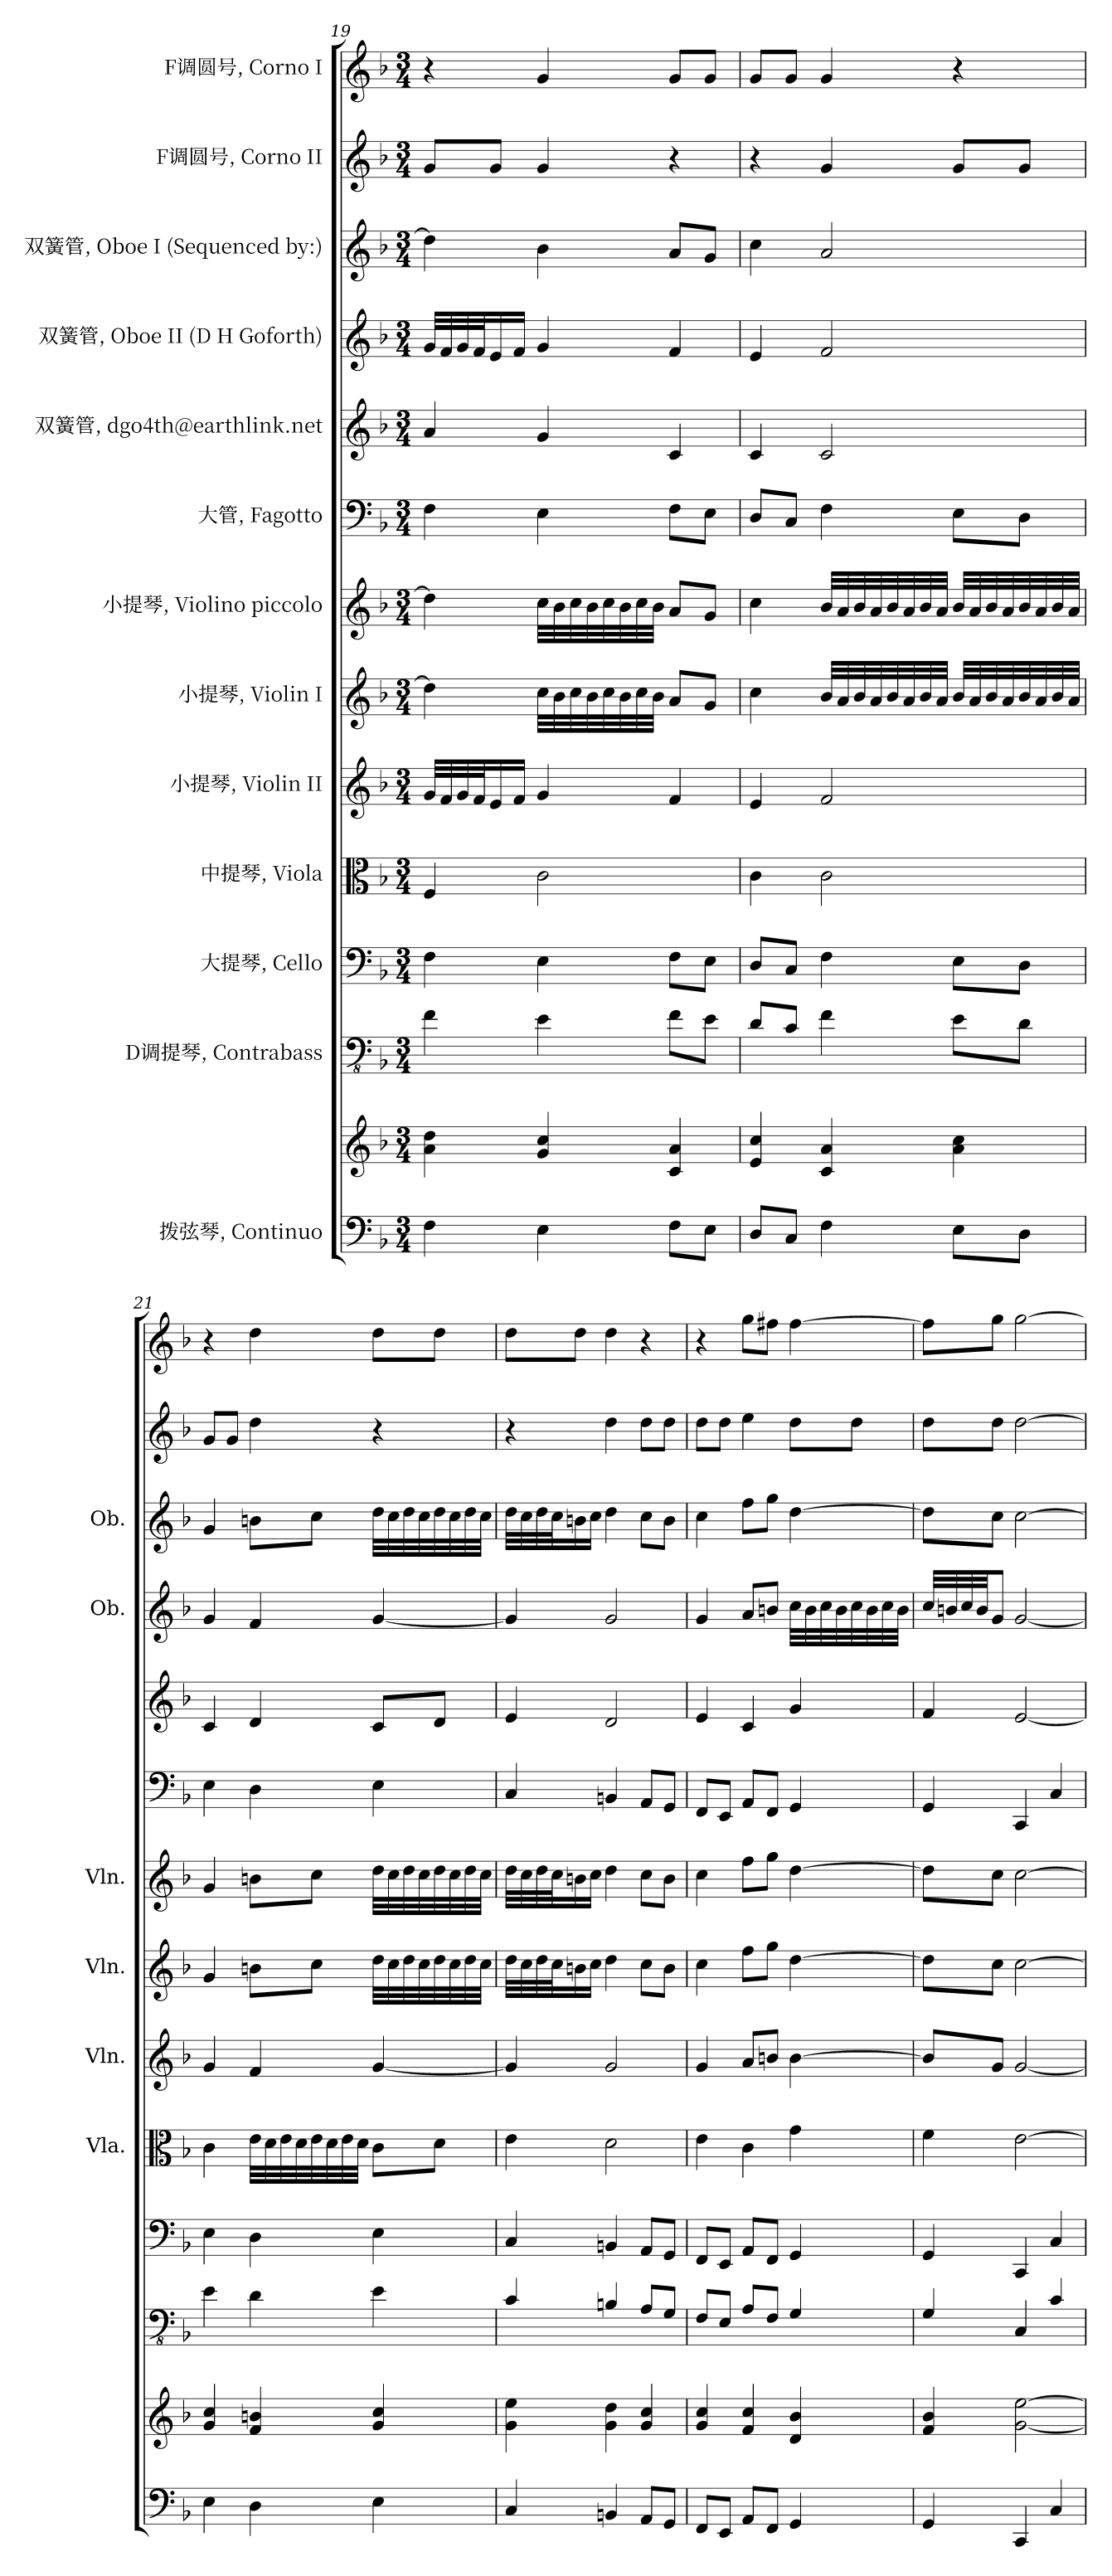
**kern	**kern	**kern	**kern	**kern	**kern	**kern	**kern	**kern	**kern	**kern	**kern	**kern	**kern
*part13	*part13	*part12	*part11	*part10	*part9	*part8	*part7	*part6	*part5	*part4	*part3	*part2	*part1
*staff14	*staff13	*staff12	*staff11	*staff10	*staff9	*staff8	*staff7	*staff6	*staff5	*staff4	*staff3	*staff2	*staff1
*I"拨弦琴, Continuo	*	*I"D调提琴, Contrabass	*I"大提琴, Cello	*I"中提琴, Viola	*I"小提琴, Violin II	*I"小提琴, Violin I	*I"小提琴, Violino piccolo	*I"大管, Fagotto	*I"双簧管, dgo4th@earthlink.net	*I"双簧管, Oboe II (D H Goforth)	*I"双簧管, Oboe I (Sequenced by:)	*I"F调圆号, Corno II	*I"F调圆号, Corno I
*	*	*	*	*I'Vla.	*I'Vln.	*I'Vln.	*I'Vln.	*	*	*I'Ob.	*I'Ob.	*	*
!!LO:PB:g=z
*clefF4	*clefG2	*clefFv4	*clefF4	*clefC3	*clefG2	*clefG2	*clefG2	*clefF4	*clefG2	*clefG2	*clefG2	*clefG2	*clefG2
*	*	*ITrd7c12	*	*	*	*	*	*	*	*	*	*ITrd4c7	*ITrd4c7
*k[b-]	*k[b-]	*k[b-]	*k[b-]	*k[b-]	*k[b-]	*k[b-]	*k[b-]	*k[b-]	*k[b-]	*k[b-]	*k[b-]	*k[b-e-]	*k[b-e-]
*M3/4	*M3/4	*M3/4	*M3/4	*M3/4	*M3/4	*M3/4	*M3/4	*M3/4	*M3/4	*M3/4	*M3/4	*M3/4	*M3/4
=19	=19	=19	=19	=19	=19	=19	=19	=19	=19	=19	=19	=19	=19
4F\	4a\ 4dd\	4FF\	4F\	4F/	32g/LLL	4dd\]	4dd\]	4F\	4a/	32g/LLL	4dd\]	8c/L	4r
.	.	.	.	.	32f/	.	.	.	.	32f/	.	.	.
.	.	.	.	.	32g/	.	.	.	.	32g/	.	.	.
.	.	.	.	.	32f/J	.	.	.	.	32f/J	.	.	.
.	.	.	.	.	16e/	.	.	.	.	16e/	.	8c/J	.
.	.	.	.	.	16f/JJ	.	.	.	.	16f/JJ	.	.	.
4E\	4g/ 4cc/	4EE\	4E\	2c\	4g/	32cc\LLL	32cc\LLL	4E\	4g/	4g/	4b-\	4c/	4c/
.	.	.	.	.	.	32b-\	32b-\	.	.	.	.	.	.
.	.	.	.	.	.	32cc\	32cc\	.	.	.	.	.	.
.	.	.	.	.	.	32b-\	32b-\	.	.	.	.	.	.
.	.	.	.	.	.	32cc\	32cc\	.	.	.	.	.	.
.	.	.	.	.	.	32b-\	32b-\	.	.	.	.	.	.
.	.	.	.	.	.	32cc\	32cc\	.	.	.	.	.	.
.	.	.	.	.	.	32b-\JJJ	32b-\JJJ	.	.	.	.	.	.
8F\L	4c/ 4a/	8FF\L	8F\L	.	4f/	8a/L	8a/L	8F\L	4c/	4f/	8a/L	4r	8c/L
8E\J	.	8EE\J	8E\J	.	.	8g/J	8g/J	8E\J	.	.	8g/J	.	8c/J
=20	=20	=20	=20	=20	=20	=20	=20	=20	=20	=20	=20	=20	=20
8D/L	4e/ 4cc/	8DD/L	8D/L	4c\	4e/	4cc\	4cc\	8D/L	4c/	4e/	4cc\	4r	8c/L
8C/J	.	8CC/J	8C/J	.	.	.	.	8C/J	.	.	.	.	8c/J
4F\	4c/ 4a/	4FF\	4F\	2c\	2f/	32b-/LLL	32b-/LLL	4F\	2c/	2f/	2a/	4c/	4c/
.	.	.	.	.	.	32a/	32a/	.	.	.	.	.	.
.	.	.	.	.	.	32b-/	32b-/	.	.	.	.	.	.
.	.	.	.	.	.	32a/	32a/	.	.	.	.	.	.
.	.	.	.	.	.	32b-/	32b-/	.	.	.	.	.	.
.	.	.	.	.	.	32a/	32a/	.	.	.	.	.	.
.	.	.	.	.	.	32b-/	32b-/	.	.	.	.	.	.
.	.	.	.	.	.	32a/JJJ	32a/JJJ	.	.	.	.	.	.
8E\L	4a\ 4cc\	8EE\L	8E\L	.	.	32b-/LLL	32b-/LLL	8E\L	.	.	.	8c/L	4r
.	.	.	.	.	.	32a/	32a/	.	.	.	.	.	.
.	.	.	.	.	.	32b-/	32b-/	.	.	.	.	.	.
.	.	.	.	.	.	32a/	32a/	.	.	.	.	.	.
8D\J	.	8DD\J	8D\J	.	.	32b-/	32b-/	8D\J	.	.	.	8c/J	.
.	.	.	.	.	.	32a/	32a/	.	.	.	.	.	.
.	.	.	.	.	.	32b-/	32b-/	.	.	.	.	.	.
.	.	.	.	.	.	32a/JJJ	32a/JJJ	.	.	.	.	.	.
!!LO:PB:g=z
=21	=21	=21	=21	=21	=21	=21	=21	=21	=21	=21	=21	=21	=21
4E\	4g/ 4cc/	4EE\	4E\	4c\	4g/	4g/	4g/	4E\	4c/	4g/	4g/	8c/L	4r
.	.	.	.	.	.	.	.	.	.	.	.	8c/J	.
4D\	4f/ 4bn/	4DD\	4D\	32e\LLL	4f/	8bn\L	8bn\L	4D\	4d/	4f/	8bn\L	4g\	4g\
.	.	.	.	32d\	.	.	.	.	.	.	.	.	.
.	.	.	.	32e\	.	.	.	.	.	.	.	.	.
.	.	.	.	32d\	.	.	.	.	.	.	.	.	.
.	.	.	.	32e\	.	8cc\J	8cc\J	.	.	.	8cc\J	.	.
.	.	.	.	32d\	.	.	.	.	.	.	.	.	.
.	.	.	.	32e\	.	.	.	.	.	.	.	.	.
.	.	.	.	32d\JJJ	.	.	.	.	.	.	.	.	.
4E\	4g/ 4cc/	4EE\	4E\	8c\L	[4g/	32dd\LLL	32dd\LLL	4E\	8c/L	[4g/	32dd\LLL	4r	8g\L
.	.	.	.	.	.	32cc\	32cc\	.	.	.	32cc\	.	.
.	.	.	.	.	.	32dd\	32dd\	.	.	.	32dd\	.	.
.	.	.	.	.	.	32cc\	32cc\	.	.	.	32cc\	.	.
.	.	.	.	8d\J	.	32dd\	32dd\	.	8d/J	.	32dd\	.	8g\J
.	.	.	.	.	.	32cc\	32cc\	.	.	.	32cc\	.	.
.	.	.	.	.	.	32dd\	32dd\	.	.	.	32dd\	.	.
.	.	.	.	.	.	32cc\JJJ	32cc\JJJ	.	.	.	32cc\JJJ	.	.
=22	=22	=22	=22	=22	=22	=22	=22	=22	=22	=22	=22	=22	=22
4C/	4g\ 4ee\	4CC/	4C/	4e\	4g/]	32dd\LLL	32dd\LLL	4C/	4e/	4g/]	32dd\LLL	4r	8g\L
.	.	.	.	.	.	32cc\	32cc\	.	.	.	32cc\	.	.
.	.	.	.	.	.	32dd\	32dd\	.	.	.	32dd\	.	.
.	.	.	.	.	.	32cc\J	32cc\J	.	.	.	32cc\J	.	.
.	.	.	.	.	.	16bn\	16bn\	.	.	.	16bn\	.	8g\J
.	.	.	.	.	.	16cc\JJ	16cc\JJ	.	.	.	16cc\JJ	.	.
4BBn/	4g\ 4dd\	4BBBn/	4BBn/	2d\	2g/	4dd\	4dd\	4BBn/	2d/	2g/	4dd\	4g\	4g\
8AA/L	4g/ 4cc/	8AAA/L	8AA/L	.	.	8cc\L	8cc\L	8AA/L	.	.	8cc\L	8g\L	4r
8GG/J	.	8GGG/J	8GG/J	.	.	8b\J	8b\J	8GG/J	.	.	8b\J	8g\J	.
=23	=23	=23	=23	=23	=23	=23	=23	=23	=23	=23	=23	=23	=23
8FF/L	4g/ 4cc/	8FFF/L	8FF/L	4e\	4g/	4cc\	4cc\	8FF/L	4e/	4g/	4cc\	8g\L	4r
8EE/J	.	8EEE/J	8EE/J	.	.	.	.	8EE/J	.	.	.	8g\J	.
8AA/L	4f/ 4cc/	8AAA/L	8AA/L	4c\	8a/L	8ff\L	8ff\L	8AA/L	4c/	8a/L	8ff\L	4a\	8cc\L
8FF/J	.	8FFF/J	8FF/J	.	8bn/J	8gg\J	8gg\J	8FF/J	.	8bn/J	8gg\J	.	8bn\J
4GG/	4d/ 4b-/	4GGG/	4GG/	4g\	[4b\	[4dd\	[4dd\	4GG/	4g/	32cc\LLL	[4dd\	8g\L	[4b\
.	.	.	.	.	.	.	.	.	.	32b\	.	.	.
.	.	.	.	.	.	.	.	.	.	32cc\	.	.	.
.	.	.	.	.	.	.	.	.	.	32b\	.	.	.
.	.	.	.	.	.	.	.	.	.	32cc\	.	8g\J	.
.	.	.	.	.	.	.	.	.	.	32b\	.	.	.
.	.	.	.	.	.	.	.	.	.	32cc\	.	.	.
.	.	.	.	.	.	.	.	.	.	32b\JJJ	.	.	.
!!LO:PB:g=z
=24	=24	=24	=24	=24	=24	=24	=24	=24	=24	=24	=24	=24	=24
4GG/	4f/ 4b-/	4GGG/	4GG/	4f\	8b/L]	8dd\L]	8dd\L]	4GG/	4f/	32cc/LLL	8dd\L]	8g\L	8b\L]
.	.	.	.	.	.	.	.	.	.	32bn/	.	.	.
.	.	.	.	.	.	.	.	.	.	32cc/	.	.	.
.	.	.	.	.	.	.	.	.	.	32b/JJ	.	.	.
.	.	.	.	.	8g/J	8cc\J	8cc\J	.	.	8g/J	8cc\J	8g\J	8cc\J
4CC/	[2g\ [2ee\	4CCC/	4CC/	[2e\	[2g/	[2cc\	[2cc\	4CC/	[2e/	[2g/	[2cc\	[2g\	[2cc\
4C/	.	4CC/	4C/	.	.	.	.	4C/	.	.	.	.	.
=	=	=	=	=	=	=	=	=	=	=	=	=	=
*-	*-	*-	*-	*-	*-	*-	*-	*-	*-	*-	*-	*-	*-
